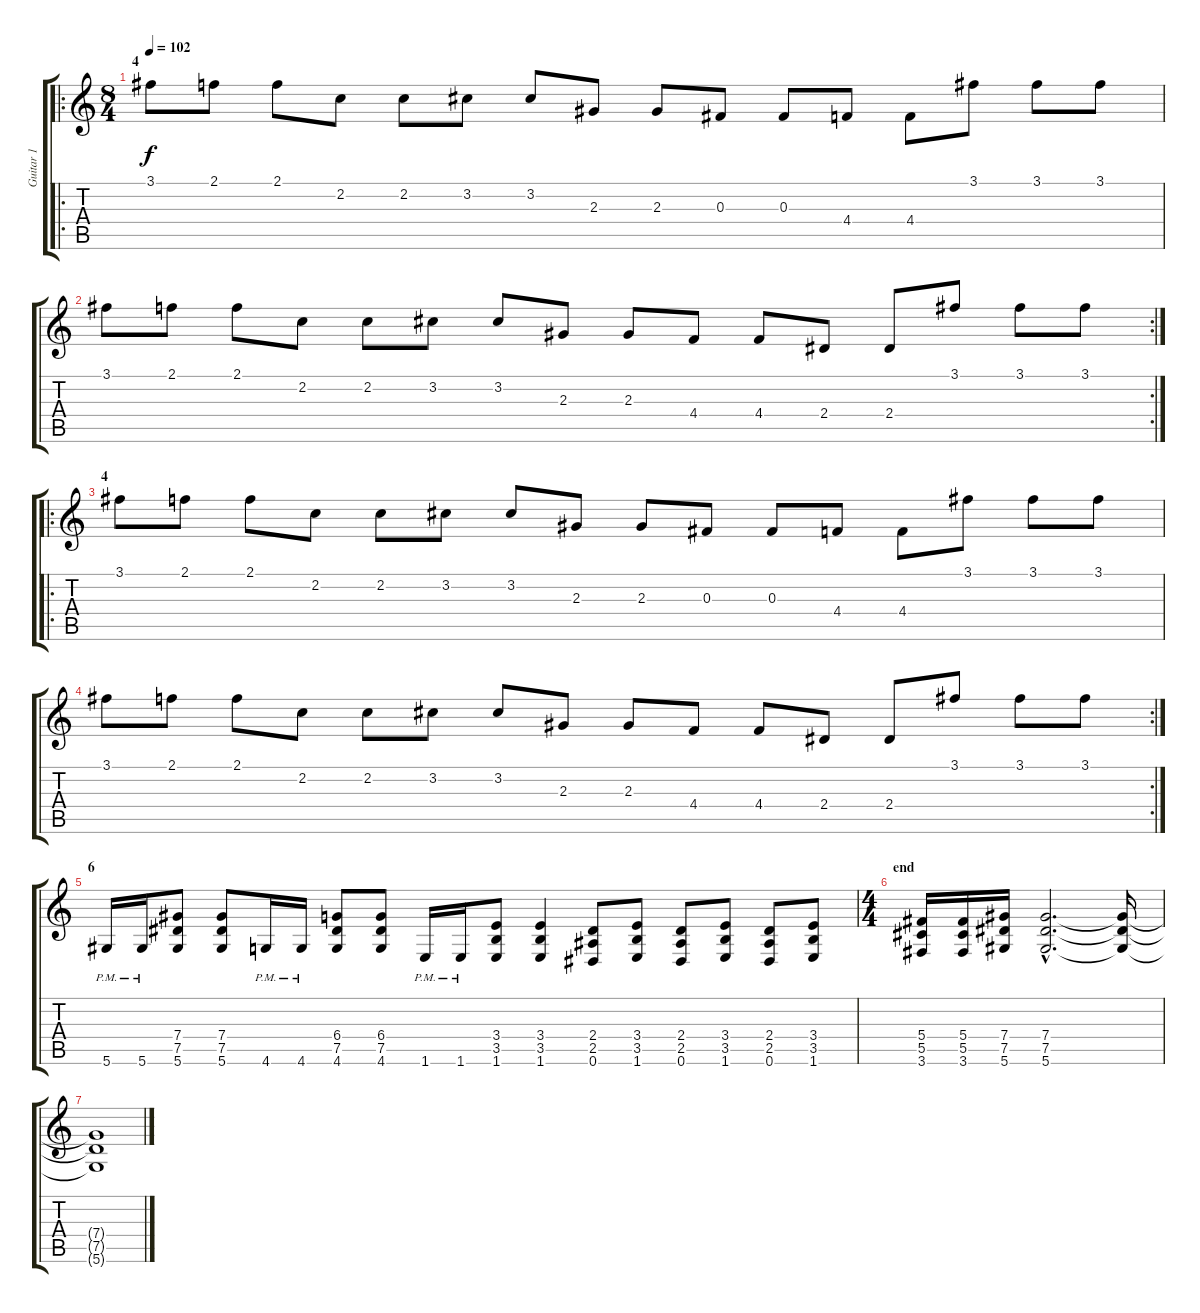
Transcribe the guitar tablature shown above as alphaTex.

\track ("Guitar 1" "Guitar 1") {instrument distortionguitar}
\staff {score tabs}
\tuning (Eb4 Bb3 Gb3 Db3 Ab2 Eb2) {hide}
\ro
\ts (8 4)
\section ("" "4")
\tempo 102
\clef g2
\ks c
3.1.8{dy f} 2.1.8 2.1.8 2.2.8 2.2.8 3.2.8 3.2.8 2.3.8 2.3.8 0.3.8 0.3.8 4.4.8 4.4.8 3.1.8 3.1.8 3.1.8 |
\rc 2
3.1.8 2.1.8 2.1.8 2.2.8 2.2.8 3.2.8 3.2.8 2.3.8 2.3.8 4.4.8 4.4.8 2.4.8 2.4.8 3.1.8 3.1.8 3.1.8 |
\ro
\section ("" "4")
3.1.8 2.1.8 2.1.8 2.2.8 2.2.8 3.2.8 3.2.8 2.3.8 2.3.8 0.3.8 0.3.8 4.4.8 4.4.8 3.1.8 3.1.8 3.1.8 |
\rc 2
3.1.8 2.1.8 2.1.8 2.2.8 2.2.8 3.2.8 3.2.8 2.3.8 2.3.8 4.4.8 4.4.8 2.4.8 2.4.8 3.1.8 3.1.8 3.1.8 |
\section ("" "6")
5.6{pm}.16 5.6{pm}.16 (7.4 7.5 5.6).8 (7.4 7.5 5.6).8 4.6{pm}.16 4.6{pm}.16 (6.4 7.5 4.6).8 (6.4 7.5 4.6).8 1.6{pm}.16 1.6{pm}.16 (3.4 3.5 1.6).8 (3.4 3.5 1.6).4 (2.4 2.5 0.6).8 (3.4 3.5 1.6).8 (2.4 2.5 0.6).8 (3.4 3.5 1.6).8 (2.4 2.5 0.6).8 (3.4 3.5 1.6).8 |
\ts (4 4)
\section ("" "end")
(5.4 5.5 3.6).16 (5.4 5.5 3.6).16 (7.4 7.5 5.6).16 (7.4{hac} 7.5{hac} 5.6{hac}).2{d} (7.4{t} 7.5{t} 5.6{t}).16 |
(7.4{t} 7.5{t} 5.6{t}).1
